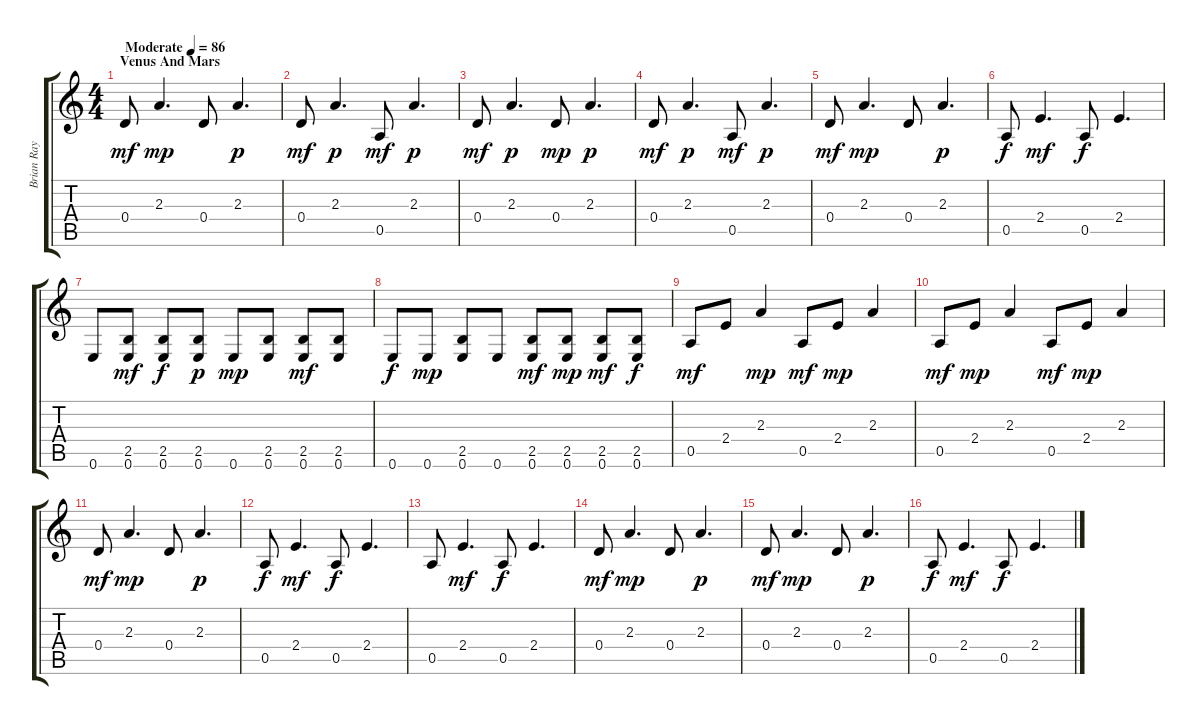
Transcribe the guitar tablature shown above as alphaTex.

\track ("Brian Ray" "Brian Ray") {instrument acousticguitarsteel}
\staff {score tabs}
\tuning (E4 B3 G3 D3 A2 E2) {hide}
\ts (4 4)
\section ("" "Venus And Mars")
\tempo (86 "Moderate")
\clef g2
\ks c
0.4.8{dy mf instrument acousticguitarsteel} 2.3.4{d dy mp} 0.4.8 2.3.4{d dy p} |
0.4.8{dy mf} 2.3.4{d dy p} 0.5.8{dy mf} 2.3.4{d dy p} |
0.4.8{dy mf} 2.3.4{d dy p} 0.4.8{dy mp} 2.3.4{d dy p} |
0.4.8{dy mf} 2.3.4{d dy p} 0.5.8{dy mf} 2.3.4{d dy p} |
0.4.8{dy mf} 2.3.4{d dy mp} 0.4.8 2.3.4{d dy p} |
0.5.8{dy f} 2.4.4{d dy mf} 0.5.8{dy f} 2.4.4{d} |
0.6.8 (2.5 0.6).8{dy mf} (2.5 0.6).8{dy f} (2.5 0.6).8{dy p} 0.6.8{dy mp} (2.5 0.6).8 (2.5 0.6).8{dy mf} (2.5 0.6).8 |
0.6.8{dy f} 0.6.8{dy mp} (2.5 0.6).8 0.6.8 (2.5 0.6).8{dy mf} (2.5 0.6).8{dy mp} (2.5 0.6).8{dy mf} (2.5 0.6).8{dy f} |
0.5.8{dy mf} 2.4.8 2.3.4{dy mp} 0.5.8{dy mf} 2.4.8{dy mp} 2.3.4 |
0.5.8{dy mf} 2.4.8{dy mp} 2.3.4 0.5.8{dy mf} 2.4.8{dy mp} 2.3.4 |
0.4.8{dy mf} 2.3.4{d dy mp} 0.4.8 2.3.4{d dy p} |
0.5.8{dy f} 2.4.4{d dy mf} 0.5.8{dy f} 2.4.4{d} |
0.5.8 2.4.4{d dy mf} 0.5.8{dy f} 2.4.4{d} |
0.4.8{dy mf} 2.3.4{d dy mp} 0.4.8 2.3.4{d dy p} |
0.4.8{dy mf} 2.3.4{d dy mp} 0.4.8 2.3.4{d dy p} |
0.5.8{dy f} 2.4.4{d dy mf} 0.5.8{dy f} 2.4.4{d}
